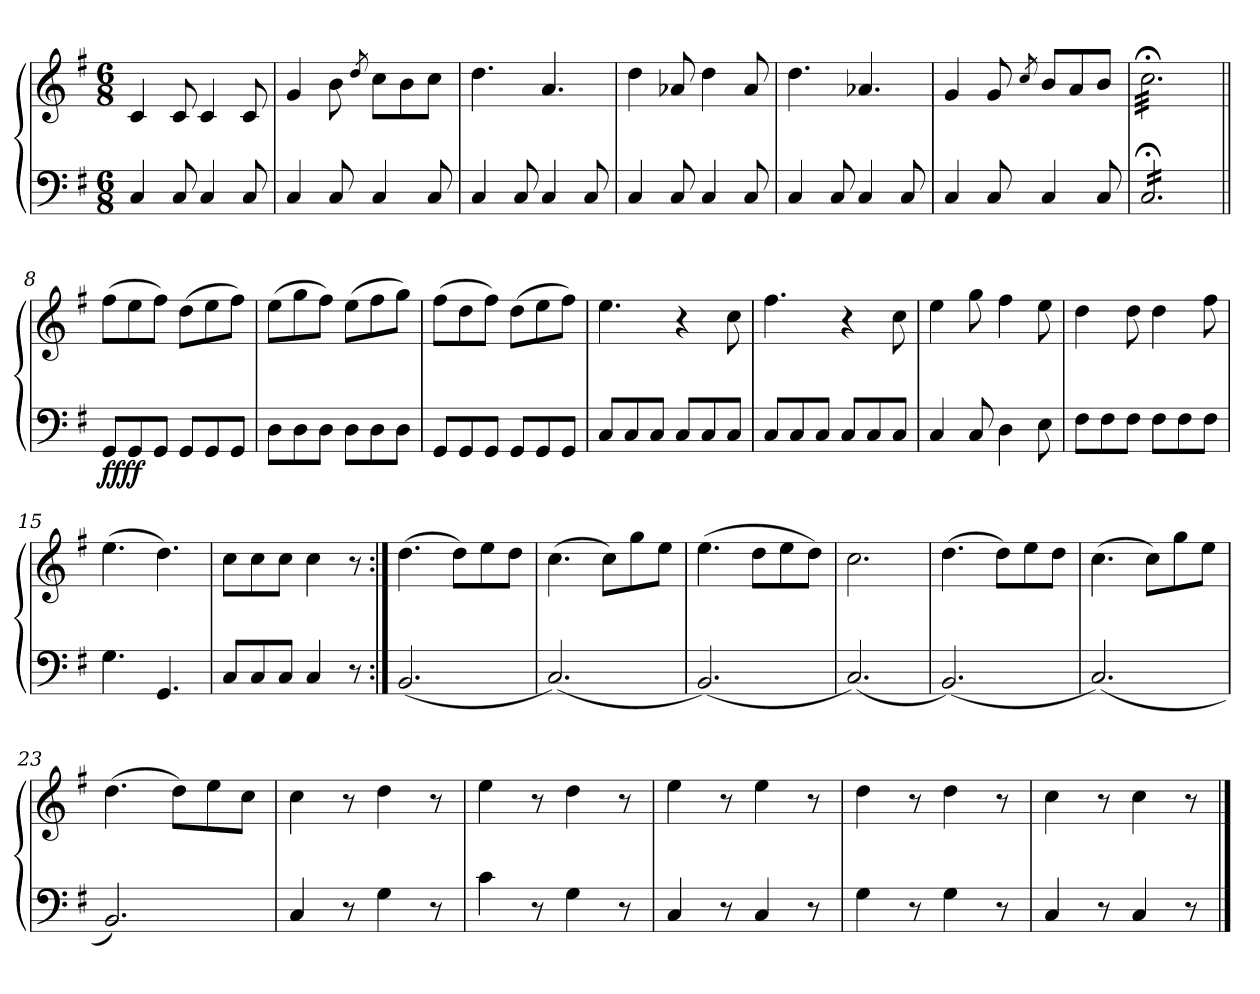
**kern	**kern	**dynam
*part1	*part1	*part1
*staff2	*staff1	*staff1/2
*clefF4	*clefG2	*
*k[f#]	*k[f#]	*
*M6/8	*M6/8	*
=1	=1	=1
4C/	4c/	.
8C/	8c/	.
4C/	4c/	.
8C/	8c/	.
=2	=2	=2
4C/	4g/	.
8C/	8b\	.
.	8qdd/	.
4C/	8cc\L	.
.	8b\	.
8C/	8cc\J	.
=3	=3	=3
4C/	4.dd\	.
8C/	.	.
4C/	4.a/	.
8C/	.	.
=4	=4	=4
4C/	4dd\	.
8C/	8a-X/	.
4C/	4dd\	.
8C/	8a-/	.
=5	=5	=5
4C/	4.dd\	.
8C/	.	.
4C/	4.a-X/	.
8C/	.	.
=6	=6	=6
4C/	4g/	.
8C/	8g/	.
.	8qcc/	.
4C/	8b/L	.
.	8a/	.
8C/	8b/J	.
!!LO:LB:g=z
=7	=7	=7
*tremolo	*	*
*	*tremolo	*
16C;</LL	32cc;<\LLL	.
.	32cc;<\	.
16C;</	32cc;<\	.
.	32cc;<\	.
16C;</	32cc;<\	.
.	32cc;<\	.
16C;</	32cc;<\	.
.	32cc;<\	.
16C;</	32cc;<\	.
.	32cc;<\	.
16C;</	32cc;<\	.
.	32cc;<\	.
16C;</	32cc;<\	.
.	32cc;<\	.
16C;</	32cc;<\	.
.	32cc;<\	.
16C;</	32cc;<\	.
.	32cc;<\	.
16C;</	32cc;<\	.
.	32cc;<\	.
16C;</	32cc;<\	.
.	32cc;<\	.
16C;</JJ	32cc;<\	.
*Xtremolo	*	*
.	32cc;<\JJJ	.
*	*Xtremolo	*
!!LO:LB:g=z
=8||	=8||	=8||
!	!	!LO:DY:b=2
!	!	!LO:DY:n=1:b
8GG/L	(>8ff#\L	ff ff
8GG/	8ee\	.
8GG/J	8ff#\J)	.
8GG/L	(>8dd\L	.
8GG/	8ee\	.
8GG/J	8ff#\J)	.
=9	=9	=9
8D\L	(>8ee\L	.
8D\	8gg\	.
8D\J	8ff#\J)	.
8D\L	(>8ee\L	.
8D\	8ff#\	.
8D\J	8gg\J)	.
=10	=10	=10
8GG/L	(>8ff#\L	.
8GG/	8dd\	.
8GG/J	8ff#\J)	.
8GG/L	(>8dd\L	.
8GG/	8ee\	.
8GG/J	8ff#\J)	.
=11	=11	=11
8C/L	4.ee\	.
8C/	.	.
8C/J	.	.
8C/L	4r	.
8C/	.	.
8C/J	8cc\	.
=12	=12	=12
8C/L	4.ff#\	.
8C/	.	.
8C/J	.	.
8C/L	4r	.
8C/	.	.
8C/J	8cc\	.
=13	=13	=13
4C/	4ee\	.
8C/	8gg\	.
4D\	4ff#\	.
8E\	8ee\	.
!!LO:LB:g=z
=14	=14	=14
8F#\L	4dd\	.
8F#\	.	.
8F#\J	8dd\	.
8F#\L	4dd\	.
8F#\	.	.
8F#\J	8ff#\	.
=15	=15	=15
4.G\	(>4.ee\	.
4.GG/	4.dd\)	.
=16	=16	=16
8C/L	8cc\L	.
8C/	8cc\	.
8C/J	8cc\J	.
4C/	4cc\	.
8r	8r	.
=17:|!	=17:|!	=17:|!
(<2.BB/	(>4.dd\	.
.	8dd\L)	.
.	8ee\	.
.	8dd\J	.
=18	=18	=18
(<2.C/)	(>4.cc\	.
.	8cc\L)	.
.	8gg\	.
.	8ee\J	.
=19	=19	=19
(<2.BB/)	(>4.ee\	.
.	8dd\L	.
.	8ee\	.
.	8dd\J)	.
=20	=20	=20
(<2.C/)	2.cc\	.
!!LO:LB:g=z
=21	=21	=21
(<2.BB/)	(>4.dd\	.
.	8dd\L)	.
.	8ee\	.
.	8dd\J	.
=22	=22	=22
(<2.C/)	(>4.cc\	.
.	8cc\L)	.
.	8gg\	.
.	8ee\J	.
=23	=23	=23
2.BB/)	(>4.dd\	.
.	8dd\L)	.
.	8ee\	.
.	8cc\J	.
=24	=24	=24
4C/	4cc\	.
8r	8r	.
4G\	4dd\	.
8r	8r	.
=25	=25	=25
4c\	4ee\	.
8r	8r	.
4G\	4dd\	.
8r	8r	.
=26	=26	=26
4C/	4ee\	.
8r	8r	.
4C/	4ee\	.
8r	8r	.
=27	=27	=27
4G\	4dd\	.
8r	8r	.
4G\	4dd\	.
8r	8r	.
!!LO:PB:g=z
=28	=28	=28
4C/	4cc\	.
8r	8r	.
4C/	4cc\	.
8r	8r	.
==	==	==
*-	*-	*-
